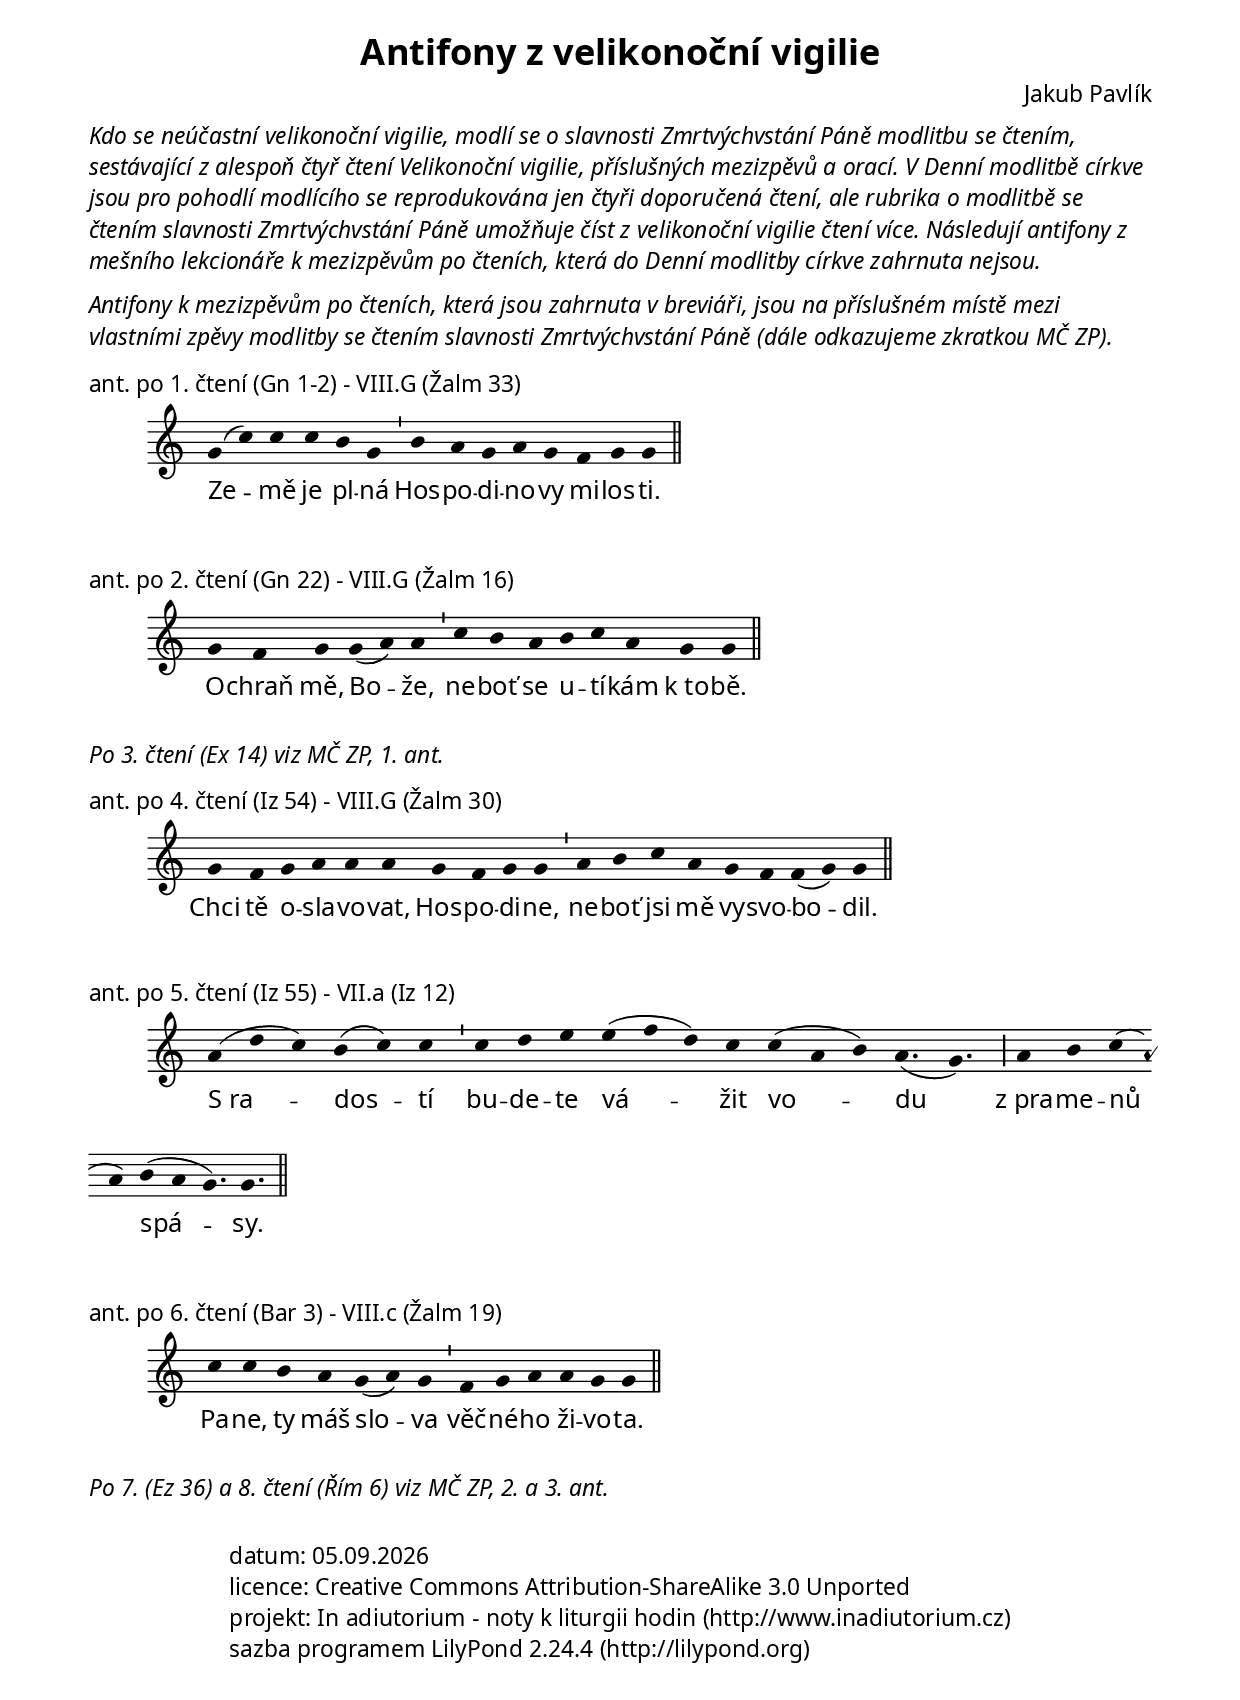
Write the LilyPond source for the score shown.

\version "2.19.83"

\include "spolecne.ly"

\header {
  title = "Antifony z velikonoční vigilie"
  composer = "Jakub Pavlík"
}

\markup\wordwrap\italic{
  Kdo se neúčastní velikonoční vigilie, modlí se o slavnosti Zmrtvýchvstání Páně modlitbu se čtením,
  sestávající z alespoň čtyř čtení Velikonoční vigilie, příslušných mezizpěvů a orací.
  V Denní modlitbě církve jsou pro pohodlí modlícího se reprodukována jen čtyři doporučená čtení,
  ale rubrika o modlitbě se čtením slavnosti Zmrtvýchvstání Páně umožňuje číst z velikonoční vigilie čtení více.
  Následují antifony z mešního lekcionáře k mezizpěvům po čteních, která do Denní modlitby církve
  zahrnuta nejsou.
}
\markup\wordwrap\italic{
  Antifony k mezizpěvům po čteních, která jsou zahrnuta v breviáři, jsou na příslušném místě
  mezi vlastními zpěvy modlitby se čtením slavnosti Zmrtvýchvstání Páně
  (dále odkazujeme zkratkou MČ ZP).
}

\score {
  \relative c'' {
    \choralniRezim
    g4( c) c c b g \barMin b a g a g f g g \barFinalis
  }
  \addlyrics {
    Ze -- mě je pl -- ná
    Hos -- po -- di -- no -- vy mi -- los -- ti.
  }
  \header {
    quid = "ant. po 1. čtení (Gn 1-2)"
    modus = "VIII"
    differentia = "G"
    psalmus = "Žalm 33"
    fial = "antifony/velikonoce_tyden1_3utery.ly#rch-a3?-aleluja"
    id = "mc-xa1"
    piece = \markup {\sestavTitulek}
  }
}

\score {
  \relative c'' {
    \choralniRezim
    g4 f g g( a) a \barMin
    c b a b c a g g \barFinalis
  }
  \addlyrics {
    O -- chraň mě, Bo -- že,
    ne -- boť se u -- tí -- kám k_to -- bě.
  }
  \header {
    quid = "ant. po 2. čtení (Gn 22)"
    modus = "VIII"
    differentia = "G"
    psalmus = "Žalm 16"
    placet = "daný závěr s daným textem je málo zpěvný, _tobě_ musí být jinak"
    id = "mc-xa2"
    piece = \markup {\sestavTitulek}
  }
}

\markup\italic{Po 3. čtení (Ex 14) viz MČ ZP, 1. ant.}

\score {
  \relative c'' {
    \choralniRezim
    g4 f g a a a g f g g \barMin
    a b c a g f f( g) g \barFinalis
  }
  \addlyrics {
    Chci tě o -- sla -- vo -- vat, Hos -- po -- di -- ne,
    ne -- boť jsi mě vy -- svo -- bo -- dil.
  }
  \header {
    quid = "ant. po 4. čtení (Iz 54)"
    modus = "VIII"
    differentia = "G"
    psalmus = "Žalm 30"
    placet = "melodie tíhne k důrazu na pomocné sloveso _jsi_"
    id = "mc-xa4"
    piece = \markup {\sestavTitulek}
  }
}

\score {
  \relative c'' {
    \choralniRezim
    a4( d c) b( c) c \barMin
    c d e e( f d) c c( a b) a4.( g) \barMaior
    a4 b c( a) b( a g4.) g \barFinalis
  }
  \addlyrics {
    S_ra -- dos -- tí
    bu -- de -- te vá -- žit vo -- du
    z_pra -- me -- nů spá -- sy.
  }
  \header {
    quid = "ant. po 5. čtení (Iz 55)"
    modus = "VII"
    differentia = "a"
    psalmus = "Iz 12"
    fial = "antifony/velikonoce_tyden2_5ctvrtek.ly#rch-a2?-aleluja"
    id = "mc-xa5"
    piece = \markup {\sestavTitulek}
  }
}

\score {
  \relative c'' {
    \choralniRezim
    c4 c b a g( a) g \barMin
    f g a a g g \barFinalis
  }
  \addlyrics {
    Pa -- ne, ty máš slo -- va
    věč -- né -- ho ži -- vo -- ta.
  }
  \header {
    quid = "ant. po 6. čtení (Bar 3)"
    modus = "VIII"
    differentia = "c"
    psalmus = "Žalm 19"
    id = "mc-xa6"
    piece = \markup {\sestavTitulek}
  }
}

\markup\italic{Po 7. (Ez 36) a 8. čtení (Řím 6) viz MČ ZP, 2. a 3. ant.}
